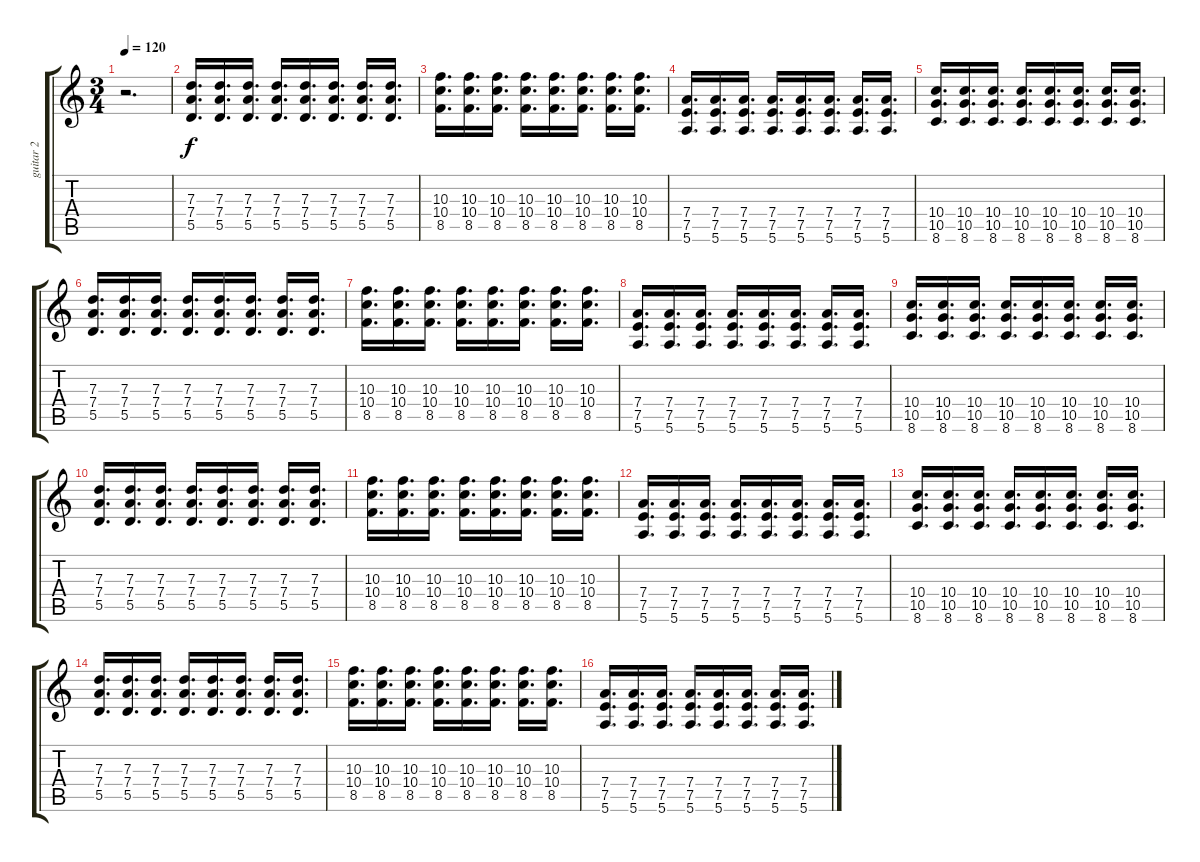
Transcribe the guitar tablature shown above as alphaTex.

\track ("guitar 2" "guitar 2") {instrument overdrivenguitar}
\staff {score tabs}
\tuning (E4 B3 G3 D3 A2 E2) {hide}
\ts (3 4)
\tempo 120
\clef g2
\ks c
r.2{d dy f} |
(7.3 7.4 5.5).16{d} (7.3 7.4 5.5).16{d} (7.3 7.4 5.5).16{d} (7.3 7.4 5.5).16{d} (7.3 7.4 5.5).16{d} (7.3 7.4 5.5).16{d} (7.3 7.4 5.5).16{d} (7.3 7.4 5.5).16{d} |
(10.3 10.4 8.5).16{d} (10.3 10.4 8.5).16{d} (10.3 10.4 8.5).16{d} (10.3 10.4 8.5).16{d} (10.3 10.4 8.5).16{d} (10.3 10.4 8.5).16{d} (10.3 10.4 8.5).16{d} (10.3 10.4 8.5).16{d} |
(7.4 7.5 5.6).16{d} (7.4 7.5 5.6).16{d} (7.4 7.5 5.6).16{d} (7.4 7.5 5.6).16{d} (7.4 7.5 5.6).16{d} (7.4 7.5 5.6).16{d} (7.4 7.5 5.6).16{d} (7.4 7.5 5.6).16{d} |
(10.4 10.5 8.6).16{d} (10.4 10.5 8.6).16{d} (10.4 10.5 8.6).16{d} (10.4 10.5 8.6).16{d} (10.4 10.5 8.6).16{d} (10.4 10.5 8.6).16{d} (10.4 10.5 8.6).16{d} (10.4 10.5 8.6).16{d} |
(7.3 7.4 5.5).16{d} (7.3 7.4 5.5).16{d} (7.3 7.4 5.5).16{d} (7.3 7.4 5.5).16{d} (7.3 7.4 5.5).16{d} (7.3 7.4 5.5).16{d} (7.3 7.4 5.5).16{d} (7.3 7.4 5.5).16{d} |
(10.3 10.4 8.5).16{d} (10.3 10.4 8.5).16{d} (10.3 10.4 8.5).16{d} (10.3 10.4 8.5).16{d} (10.3 10.4 8.5).16{d} (10.3 10.4 8.5).16{d} (10.3 10.4 8.5).16{d} (10.3 10.4 8.5).16{d} |
(7.4 7.5 5.6).16{d} (7.4 7.5 5.6).16{d} (7.4 7.5 5.6).16{d} (7.4 7.5 5.6).16{d} (7.4 7.5 5.6).16{d} (7.4 7.5 5.6).16{d} (7.4 7.5 5.6).16{d} (7.4 7.5 5.6).16{d} |
(10.4 10.5 8.6).16{d} (10.4 10.5 8.6).16{d} (10.4 10.5 8.6).16{d} (10.4 10.5 8.6).16{d} (10.4 10.5 8.6).16{d} (10.4 10.5 8.6).16{d} (10.4 10.5 8.6).16{d} (10.4 10.5 8.6).16{d} |
(7.3 7.4 5.5).16{d} (7.3 7.4 5.5).16{d} (7.3 7.4 5.5).16{d} (7.3 7.4 5.5).16{d} (7.3 7.4 5.5).16{d} (7.3 7.4 5.5).16{d} (7.3 7.4 5.5).16{d} (7.3 7.4 5.5).16{d} |
(10.3 10.4 8.5).16{d} (10.3 10.4 8.5).16{d} (10.3 10.4 8.5).16{d} (10.3 10.4 8.5).16{d} (10.3 10.4 8.5).16{d} (10.3 10.4 8.5).16{d} (10.3 10.4 8.5).16{d} (10.3 10.4 8.5).16{d} |
(7.4 7.5 5.6).16{d} (7.4 7.5 5.6).16{d} (7.4 7.5 5.6).16{d} (7.4 7.5 5.6).16{d} (7.4 7.5 5.6).16{d} (7.4 7.5 5.6).16{d} (7.4 7.5 5.6).16{d} (7.4 7.5 5.6).16{d} |
(10.4 10.5 8.6).16{d} (10.4 10.5 8.6).16{d} (10.4 10.5 8.6).16{d} (10.4 10.5 8.6).16{d} (10.4 10.5 8.6).16{d} (10.4 10.5 8.6).16{d} (10.4 10.5 8.6).16{d} (10.4 10.5 8.6).16{d} |
(7.3 7.4 5.5).16{d} (7.3 7.4 5.5).16{d} (7.3 7.4 5.5).16{d} (7.3 7.4 5.5).16{d} (7.3 7.4 5.5).16{d} (7.3 7.4 5.5).16{d} (7.3 7.4 5.5).16{d} (7.3 7.4 5.5).16{d} |
(10.3 10.4 8.5).16{d} (10.3 10.4 8.5).16{d} (10.3 10.4 8.5).16{d} (10.3 10.4 8.5).16{d} (10.3 10.4 8.5).16{d} (10.3 10.4 8.5).16{d} (10.3 10.4 8.5).16{d} (10.3 10.4 8.5).16{d} |
(7.4 7.5 5.6).16{d} (7.4 7.5 5.6).16{d} (7.4 7.5 5.6).16{d} (7.4 7.5 5.6).16{d} (7.4 7.5 5.6).16{d} (7.4 7.5 5.6).16{d} (7.4 7.5 5.6).16{d} (7.4 7.5 5.6).16{d}
